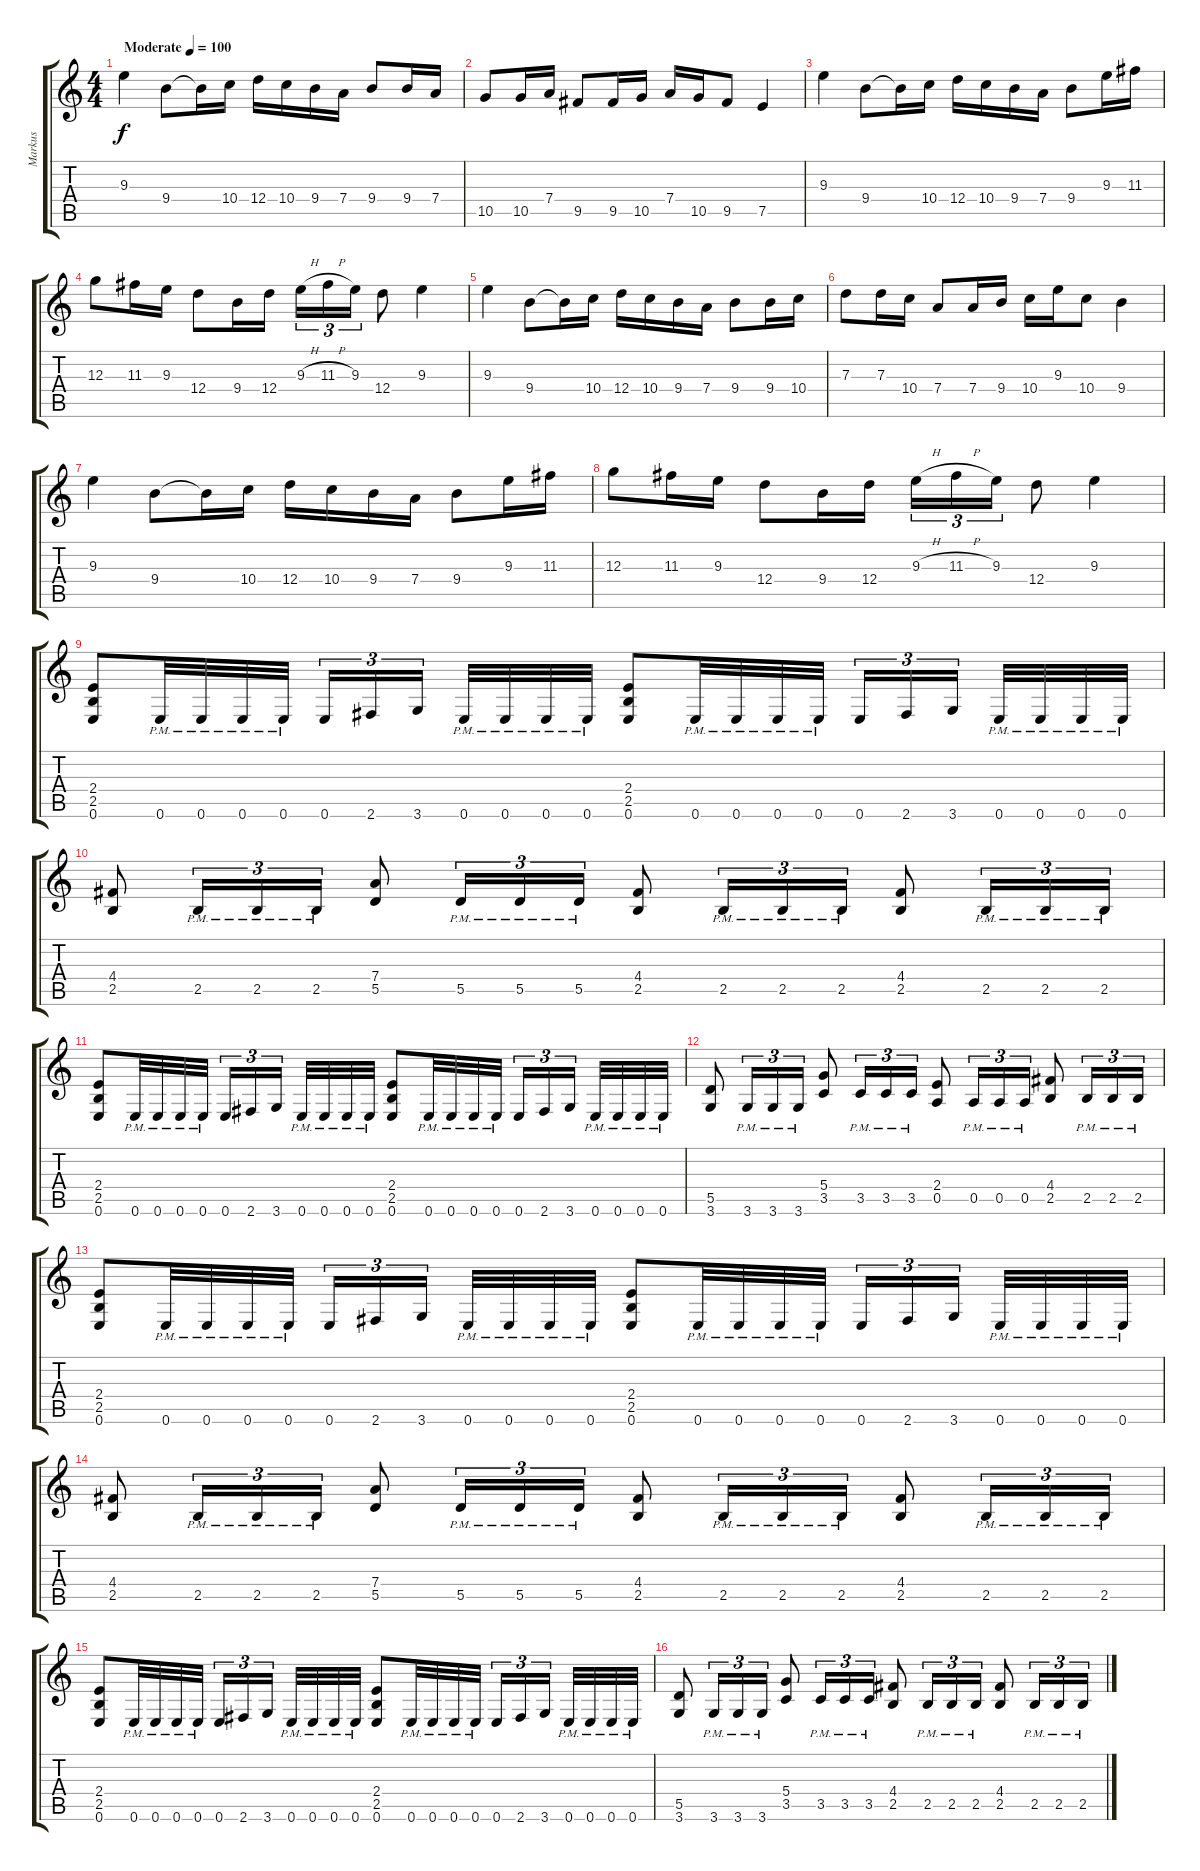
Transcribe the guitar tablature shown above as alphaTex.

\track ("Markus" "Markus") {instrument distortionguitar}
\staff {score tabs}
\tuning (E4 B3 G3 D3 A2 E2) {hide}
\ts (4 4)
\tempo (100 "Moderate")
\clef g2
\ks c
9.3.4{dy f instrument distortionguitar} 9.4.8 9.4{t}.16 10.4.16 12.4.16 10.4.16 9.4.16 7.4.16 9.4.8 9.4.16 7.4.16 |
10.5.8 10.5.16 7.4.16 9.5.8 9.5.16 10.5.16 7.4.16 10.5.16 9.5.8 7.5.4 |
9.3.4 9.4.8 9.4{t}.16 10.4.16 12.4.16 10.4.16 9.4.16 7.4.16 9.4.8 9.3.16 11.3.16 |
12.3.8 11.3.16 9.3.16 12.4.8 9.4.16 12.4.16 9.3{h}.16{tu (3 2)} 11.3{h}.16{tu (3 2)} 9.3.16{tu (3 2)} 12.4.8 9.3.4 |
9.3.4 9.4.8 9.4{t}.16 10.4.16 12.4.16 10.4.16 9.4.16 7.4.16 9.4.8 9.4.16 10.4.16 |
7.3.8 7.3.16 10.4.16 7.4.8 7.4.16 9.4.16 10.4.16 9.3.16 10.4.8 9.4.4 |
9.3.4 9.4.8 9.4{t}.16 10.4.16 12.4.16 10.4.16 9.4.16 7.4.16 9.4.8 9.3.16 11.3.16 |
12.3.8 11.3.16 9.3.16 12.4.8 9.4.16 12.4.16 9.3{h}.16{tu (3 2)} 11.3{h}.16{tu (3 2)} 9.3.16{tu (3 2)} 12.4.8 9.3.4 |
(2.4 2.5 0.6).8 0.6{pm}.32 0.6{pm}.32 0.6{pm}.32 0.6{pm}.32 0.6.16{tu (3 2)} 2.6.16{tu (3 2)} 3.6.16{tu (3 2) beam splitsecondary} 0.6{pm}.32 0.6{pm}.32 0.6{pm}.32 0.6{pm}.32 (2.4 2.5 0.6).8 0.6{pm}.32 0.6{pm}.32 0.6{pm}.32 0.6{pm}.32 0.6.16{tu (3 2)} 2.6.16{tu (3 2)} 3.6.16{tu (3 2) beam splitsecondary} 0.6{pm}.32 0.6{pm}.32 0.6{pm}.32 0.6{pm}.32 |
(4.4 2.5).8 2.5{pm}.16{tu (3 2)} 2.5{pm}.16{tu (3 2)} 2.5{pm}.16{tu (3 2)} (7.4 5.5).8 5.5{pm}.16{tu (3 2)} 5.5{pm}.16{tu (3 2)} 5.5{pm}.16{tu (3 2)} (4.4 2.5).8 2.5{pm}.16{tu (3 2)} 2.5{pm}.16{tu (3 2)} 2.5{pm}.16{tu (3 2)} (4.4 2.5).8 2.5{pm}.16{tu (3 2)} 2.5{pm}.16{tu (3 2)} 2.5{pm}.16{tu (3 2)} |
(2.4 2.5 0.6).8 0.6{pm}.32 0.6{pm}.32 0.6{pm}.32 0.6{pm}.32 0.6.16{tu (3 2)} 2.6.16{tu (3 2)} 3.6.16{tu (3 2) beam splitsecondary} 0.6{pm}.32 0.6{pm}.32 0.6{pm}.32 0.6{pm}.32 (2.4 2.5 0.6).8 0.6{pm}.32 0.6{pm}.32 0.6{pm}.32 0.6{pm}.32 0.6.16{tu (3 2)} 2.6.16{tu (3 2)} 3.6.16{tu (3 2) beam splitsecondary} 0.6{pm}.32 0.6{pm}.32 0.6{pm}.32 0.6{pm}.32 |
(5.5 3.6).8 3.6{pm}.16{tu (3 2)} 3.6{pm}.16{tu (3 2)} 3.6{pm}.16{tu (3 2)} (5.4 3.5).8 3.5{pm}.16{tu (3 2)} 3.5{pm}.16{tu (3 2)} 3.5{pm}.16{tu (3 2)} (2.4 0.5).8 0.5{pm}.16{tu (3 2)} 0.5{pm}.16{tu (3 2)} 0.5{pm}.16{tu (3 2)} (4.4 2.5).8 2.5{pm}.16{tu (3 2)} 2.5{pm}.16{tu (3 2)} 2.5{pm}.16{tu (3 2)} |
(2.4 2.5 0.6).8 0.6{pm}.32 0.6{pm}.32 0.6{pm}.32 0.6{pm}.32 0.6.16{tu (3 2)} 2.6.16{tu (3 2)} 3.6.16{tu (3 2) beam splitsecondary} 0.6{pm}.32 0.6{pm}.32 0.6{pm}.32 0.6{pm}.32 (2.4 2.5 0.6).8 0.6{pm}.32 0.6{pm}.32 0.6{pm}.32 0.6{pm}.32 0.6.16{tu (3 2)} 2.6.16{tu (3 2)} 3.6.16{tu (3 2) beam splitsecondary} 0.6{pm}.32 0.6{pm}.32 0.6{pm}.32 0.6{pm}.32 |
(4.4 2.5).8 2.5{pm}.16{tu (3 2)} 2.5{pm}.16{tu (3 2)} 2.5{pm}.16{tu (3 2)} (7.4 5.5).8 5.5{pm}.16{tu (3 2)} 5.5{pm}.16{tu (3 2)} 5.5{pm}.16{tu (3 2)} (4.4 2.5).8 2.5{pm}.16{tu (3 2)} 2.5{pm}.16{tu (3 2)} 2.5{pm}.16{tu (3 2)} (4.4 2.5).8 2.5{pm}.16{tu (3 2)} 2.5{pm}.16{tu (3 2)} 2.5{pm}.16{tu (3 2)} |
(2.4 2.5 0.6).8 0.6{pm}.32 0.6{pm}.32 0.6{pm}.32 0.6{pm}.32 0.6.16{tu (3 2)} 2.6.16{tu (3 2)} 3.6.16{tu (3 2) beam splitsecondary} 0.6{pm}.32 0.6{pm}.32 0.6{pm}.32 0.6{pm}.32 (2.4 2.5 0.6).8 0.6{pm}.32 0.6{pm}.32 0.6{pm}.32 0.6{pm}.32 0.6.16{tu (3 2)} 2.6.16{tu (3 2)} 3.6.16{tu (3 2) beam splitsecondary} 0.6{pm}.32 0.6{pm}.32 0.6{pm}.32 0.6{pm}.32 |
(5.5 3.6).8 3.6{pm}.16{tu (3 2)} 3.6{pm}.16{tu (3 2)} 3.6{pm}.16{tu (3 2)} (5.4 3.5).8 3.5{pm}.16{tu (3 2)} 3.5{pm}.16{tu (3 2)} 3.5{pm}.16{tu (3 2)} (4.4 2.5).8 2.5{pm}.16{tu (3 2)} 2.5{pm}.16{tu (3 2)} 2.5{pm}.16{tu (3 2)} (4.4 2.5).8 2.5{pm}.16{tu (3 2)} 2.5{pm}.16{tu (3 2)} 2.5{pm}.16{tu (3 2)}
